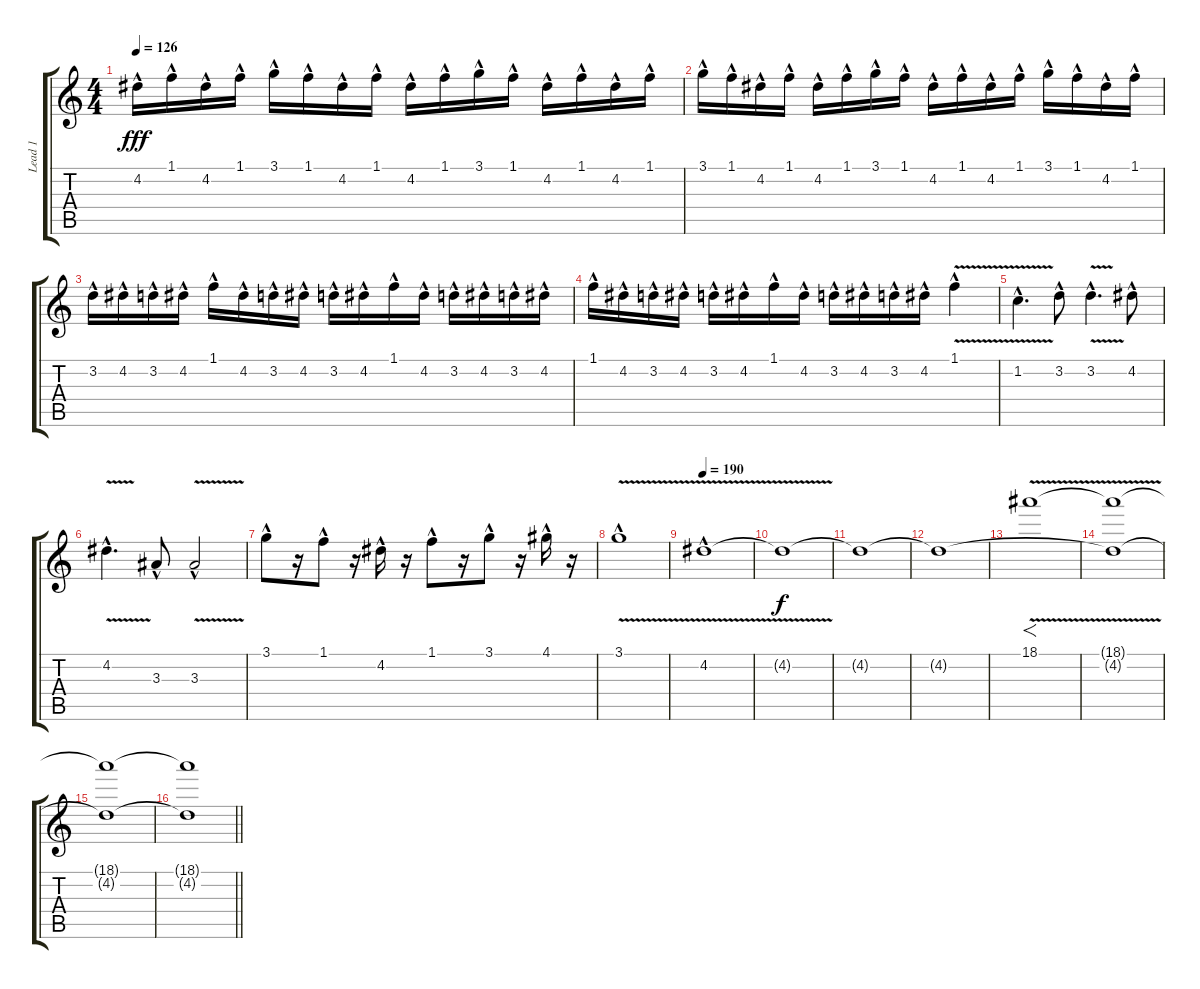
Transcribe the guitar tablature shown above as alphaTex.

\track ("Lead 1" "Lead 1") {instrument overdrivenguitar}
\staff {score tabs}
\tuning (E4 B3 G3 D3 A2 E2) {hide}
\ts (4 4)
\tempo 126
\clef g2
\ks c
4.2{hac}.16{dy fff} 1.1{hac}.16 4.2{hac}.16 1.1{hac}.16 3.1{hac}.16 1.1{hac}.16 4.2{hac}.16 1.1{hac}.16 4.2{hac}.16 1.1{hac}.16 3.1{hac}.16 1.1{hac}.16 4.2{hac}.16 1.1{hac}.16 4.2{hac}.16 1.1{hac}.16 |
3.1{hac}.16 1.1{hac}.16 4.2{hac}.16 1.1{hac}.16 4.2{hac}.16 1.1{hac}.16 3.1{hac}.16 1.1{hac}.16 4.2{hac}.16 1.1{hac}.16 4.2{hac}.16 1.1{hac}.16 3.1{hac}.16 1.1{hac}.16 4.2{hac}.16 1.1{hac}.16 |
3.2{hac}.16 4.2{hac}.16 3.2{hac}.16 4.2{hac}.16 1.1{hac}.16 4.2{hac}.16 3.2{hac}.16 4.2{hac}.16 3.2{hac}.16 4.2{hac}.16 1.1{hac}.16 4.2{hac}.16 3.2{hac}.16 4.2{hac}.16 3.2{hac}.16 4.2{hac}.16 |
1.1{hac}.16 4.2{hac}.16 3.2{hac}.16 4.2{hac}.16 3.2{hac}.16 4.2{hac}.16 1.1{hac}.16 4.2{hac}.16 3.2{hac}.16 4.2{hac}.16 3.2{hac}.16 4.2{hac}.16 1.1{v hac}.4 |
1.2{v hac}.4{d} 3.2{hac}.8 3.2{v hac}.4{d} 4.2{hac}.8 |
4.2{v hac}.4{d} 3.3{hac}.8 3.3{v hac}.2 |
3.1{hac}.8 r.16 1.1{hac}.8 r.16 4.2{hac}.16 r.16 1.1{hac}.8 r.16 3.1{hac}.8 r.16 4.1{hac}.16 r.16 |
3.1{v hac}.1 |
\tempo 190
4.2{v hac}.1 |
4.2{t}.1{dy f} |
4.2{t}.1 |
4.2{t}.1 |
18.1{v}.1{f} |
(18.1{t} 4.2{t}).1 |
(18.1{t} 4.2{t}).1 |
\barLineRight lightlight
(18.1{t} 4.2{t}).1
